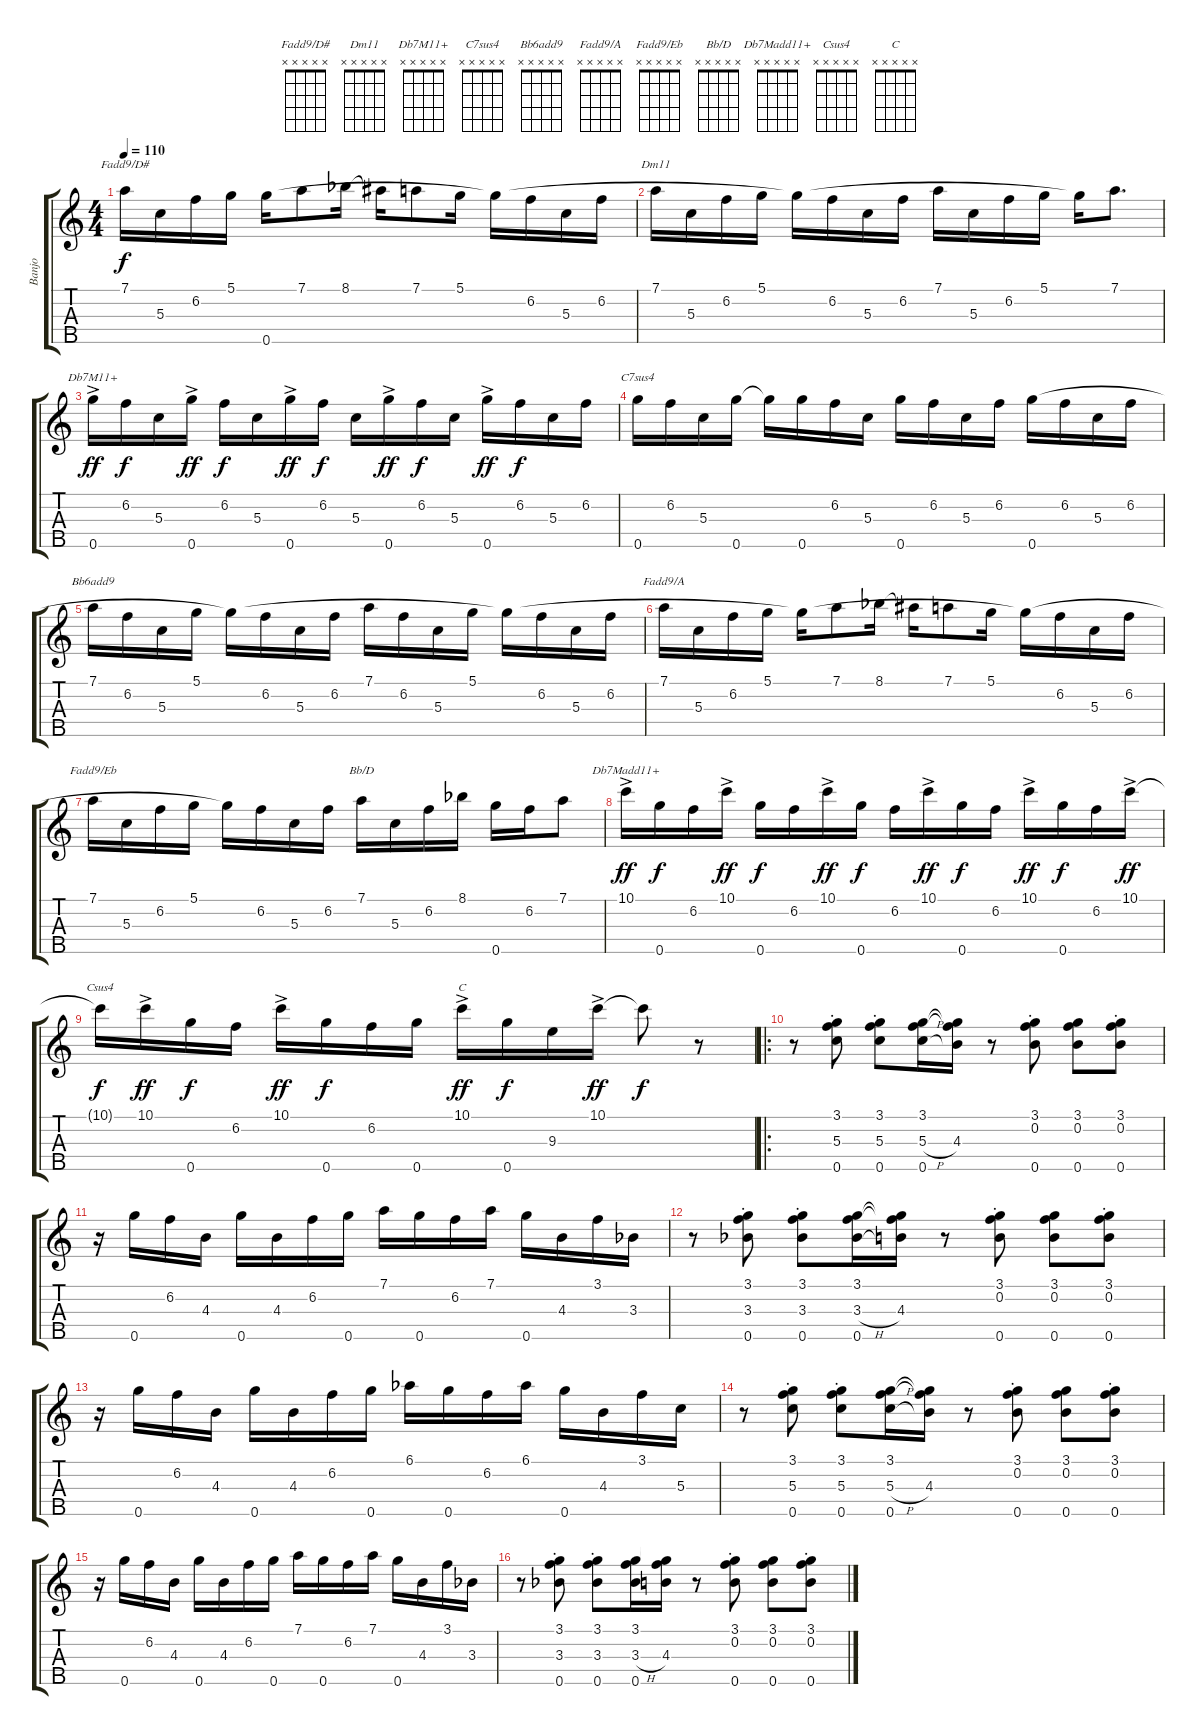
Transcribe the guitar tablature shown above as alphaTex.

\track ("Banjo" "Banjo") {instrument banjo}
\staff {score tabs}
\tuning (D4 B3 G3 D3 G4) {hide}
\displaytranspose 12
\chord ("Fadd9/D#" x x x x x)
\chord ("Dm11" x x x x x)
\chord ("Db7M11+" x x x x x)
\chord ("C7sus4" x x x x x)
\chord ("Bb6add9" x x x x x)
\chord ("Fadd9/A" x x x x x)
\chord ("Fadd9/Eb" x x x x x)
\chord ("Bb/D" x x x x x)
\chord ("Db7Madd11+" x x x x x)
\chord ("Csus4" x x x x x)
\chord ("C" x x x x x)
\ts (4 4)
\tempo 110
\clef g2
\ks c
7.1.16{ch "Fadd9/D#" dy f} 5.3.16 6.2.16 5.1.16 0.5{t}.16 7.1.8 8.1{acc b}.16 8.1{t}.16 7.1.8 5.1.16 0.5{t}.16 6.2.16 5.3.16 6.2.16 |
7.1.16{ch "Dm11"} 5.3.16 6.2.16 5.1.16 0.5{t}.16 6.2.16 5.3.16 6.2.16 7.1.16 5.3.16 6.2.16 5.1.16 0.5{t}.16 7.1.8{d} |
0.5{ac}.16{ch "Db7M11+" dy ff} 6.2.16{dy f} 5.3.16 0.5{ac}.16{dy ff} 6.2.16{dy f} 5.3.16 0.5{ac}.16{dy ff} 6.2.16{dy f} 5.3.16 0.5{ac}.16{dy ff} 6.2.16{dy f} 5.3.16 0.5{ac}.16{dy ff} 6.2.16{dy f} 5.3.16 6.2.16 |
0.5.16{ch "C7sus4"} 6.2.16 5.3.16 0.5.16 0.5{t}.16 0.5.16 6.2.16 5.3.16 0.5.16 6.2.16 5.3.16 6.2.16 0.5.16 6.2.16 5.3.16 6.2.16 |
7.1.16{ch "Bb6add9"} 6.2.16 5.3.16 5.1.16 0.5{t}.16 6.2.16 5.3.16 6.2.16 7.1.16 6.2.16 5.3.16 5.1.16 0.5{t}.16 6.2.16 5.3.16 6.2.16 |
7.1.16{ch "Fadd9/A"} 5.3.16 6.2.16 5.1.16 0.5{t}.16 7.1.8 8.1{acc b}.16 8.1{t}.16 7.1.8 5.1.16 0.5{t}.16 6.2.16 5.3.16 6.2.16 |
7.1.16{ch "Fadd9/Eb"} 5.3.16 6.2.16 5.1.16 0.5{t}.16 6.2.16 5.3.16 6.2.16 7.1.16{ch "Bb/D"} 5.3.16 6.2.16 8.1{acc b}.16 0.5.16 6.2.16 7.1.8 |
10.1{ac}.16{ch "Db7Madd11+" dy ff} 0.5.16{dy f} 6.2.16 10.1{ac}.16{dy ff} 0.5.16{dy f} 6.2.16 10.1{ac}.16{dy ff} 0.5.16{dy f} 6.2.16 10.1{ac}.16{dy ff} 0.5.16{dy f} 6.2.16 10.1{ac}.16{dy ff} 0.5.16{dy f} 6.2.16 10.1{ac}.16{dy ff} |
10.1{t}.16{ch "Csus4" dy f} 10.1{ac}.16{dy ff} 0.5.16{dy f} 6.2.16 10.1{ac}.16{dy ff} 0.5.16{dy f} 6.2.16 0.5.16 10.1{ac}.16{ch "C" dy ff} 0.5.16{dy f} 9.3.16 10.1{ac}.16{dy ff} 10.1{t}.8{dy f} r.8 |
\ro
r.8 (3.1{st} 5.3{st} 0.5{st}).8 (3.1{st} 5.3{st} 0.5{st}).8 (3.1 5.3{h} 0.5).16 (3.1{t} 4.3 0.5{t}).16 r.8 (3.1{st} 0.2{st} 0.5{st}).8 (3.1 0.2 0.5).8 (3.1{st} 0.2{st} 0.5{st}).8 |
r.16 0.5.16 6.2.16 4.3.16 0.5.16 4.3.16 6.2.16 0.5.16 7.1.16 0.5.16 6.2.16 7.1.16 0.5.16 4.3.16 3.1.16 3.3{acc b}.16 |
r.8 (3.1{st} 3.3{st acc b} 0.5{st}).8 (3.1{st} 3.3{st acc b} 0.5{st}).8 (3.1 3.3{h acc b} 0.5).16 (3.1{t} 4.3 0.5{t}).16 r.8 (3.1{st} 0.2{st} 0.5{st}).8 (3.1 0.2 0.5).8 (3.1{st} 0.2{st} 0.5{st}).8 |
r.16 0.5.16 6.2.16 4.3.16 0.5.16 4.3.16 6.2.16 0.5.16 6.1{acc b}.16 0.5.16 6.2.16 6.1{acc b}.16 0.5.16 4.3.16 3.1.16 5.3.16 |
r.8 (3.1{st} 5.3{st} 0.5{st}).8 (3.1{st} 5.3{st} 0.5{st}).8 (3.1 5.3{h} 0.5).16 (3.1{t} 4.3 0.5{t}).16 r.8 (3.1{st} 0.2{st} 0.5{st}).8 (3.1 0.2 0.5).8 (3.1{st} 0.2{st} 0.5{st}).8 |
r.16 0.5.16 6.2.16 4.3.16 0.5.16 4.3.16 6.2.16 0.5.16 7.1.16 0.5.16 6.2.16 7.1.16 0.5.16 4.3.16 3.1.16 3.3{acc b}.16 |
r.8 (3.1{st} 3.3{st acc b} 0.5{st}).8 (3.1{st} 3.3{st acc b} 0.5{st}).8 (3.1 3.3{h acc b} 0.5).16 (3.1{t} 4.3 0.5{t}).16 r.8 (3.1{st} 0.2{st} 0.5{st}).8 (3.1 0.2 0.5).8 (3.1{st} 0.2{st} 0.5{st}).8
